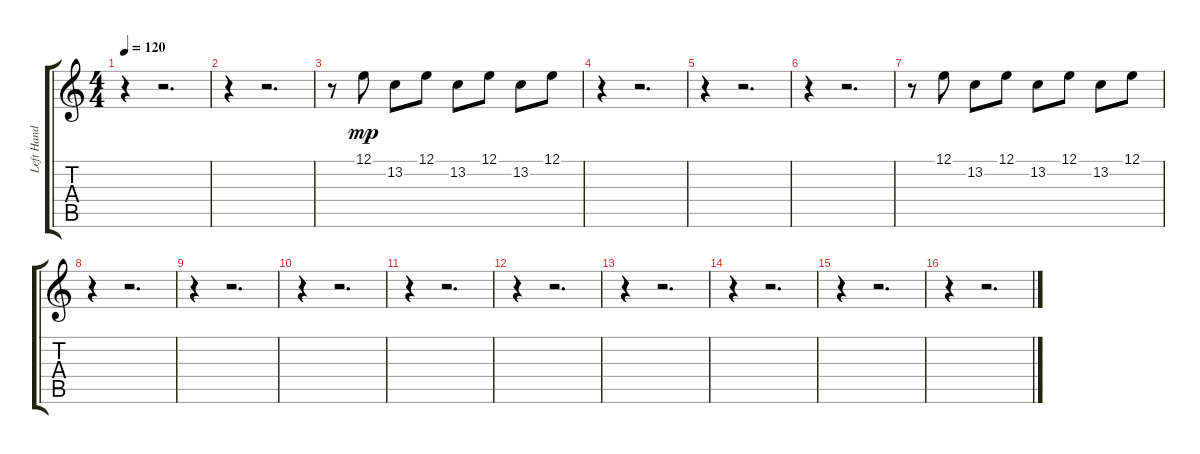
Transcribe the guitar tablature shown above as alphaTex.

\track ("Left Hand - G Major - 2nd part" "Left Hand ") {instrument acousticgrandpiano}
\staff {score tabs}
\tuning (E4 B3 G3 D3 A2 E2) {hide}
\ts (4 4)
\tempo 120
\clef g2
\ks c
r.4{dy mp} r.2{d} |
r.4 r.2{d} |
r.8 12.1.8 13.2.8 12.1.8 13.2.8 12.1.8 13.2.8 12.1.8 |
r.4 r.2{d} |
r.4 r.2{d} |
r.4 r.2{d} |
r.8 12.1.8 13.2.8 12.1.8 13.2.8 12.1.8 13.2.8 12.1.8 |
r.4 r.2{d} |
r.4 r.2{d} |
r.4 r.2{d} |
r.4 r.2{d} |
r.4 r.2{d} |
r.4 r.2{d} |
r.4 r.2{d} |
r.4 r.2{d} |
r.4 r.2{d}
